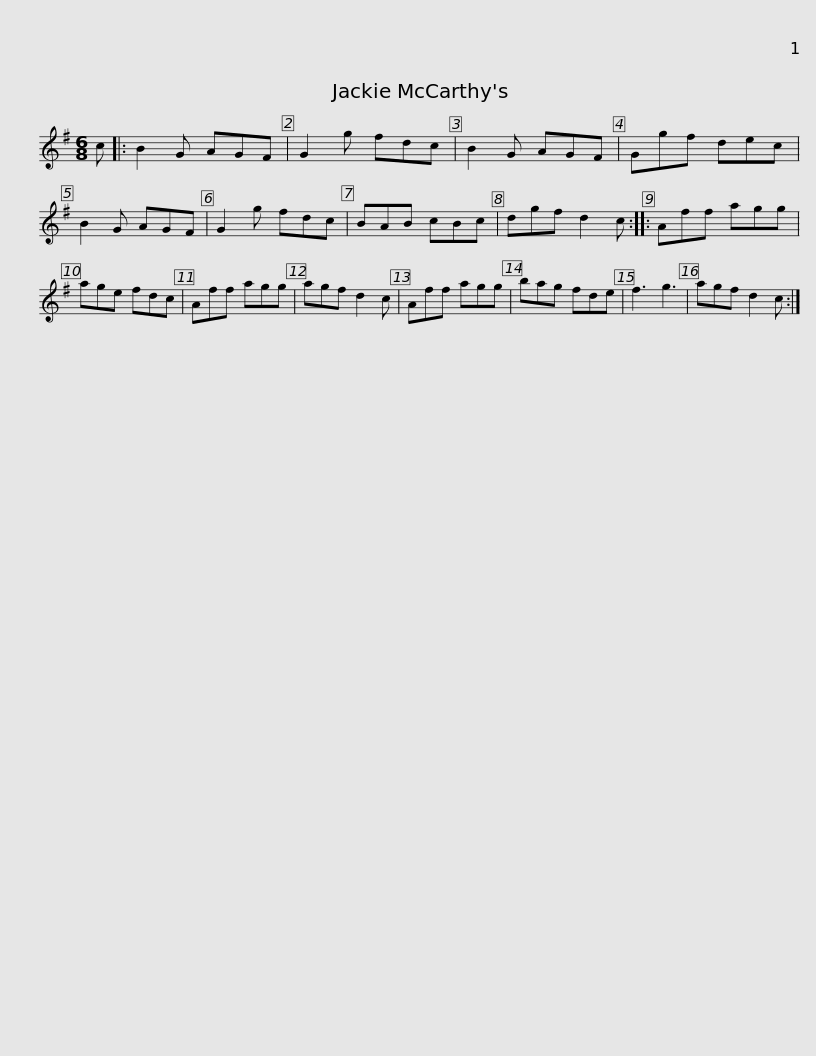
X:1
L:1/8
M:6/8
I:linebreak $
K:G
V:1 treble
V:1
 c |: B2 G AGF | G2 g fdc | B2 G AGF | Ggf dec | %5
 B2 G AGF | G2 g fdc | BAB cBc |$ dgf d2 c :: Aff agg | %10
 age fdc | Aff agg | agf d2 c | Aff agg | bag fde |$ %15
 f3 g3 | agf d2 c :| %17
